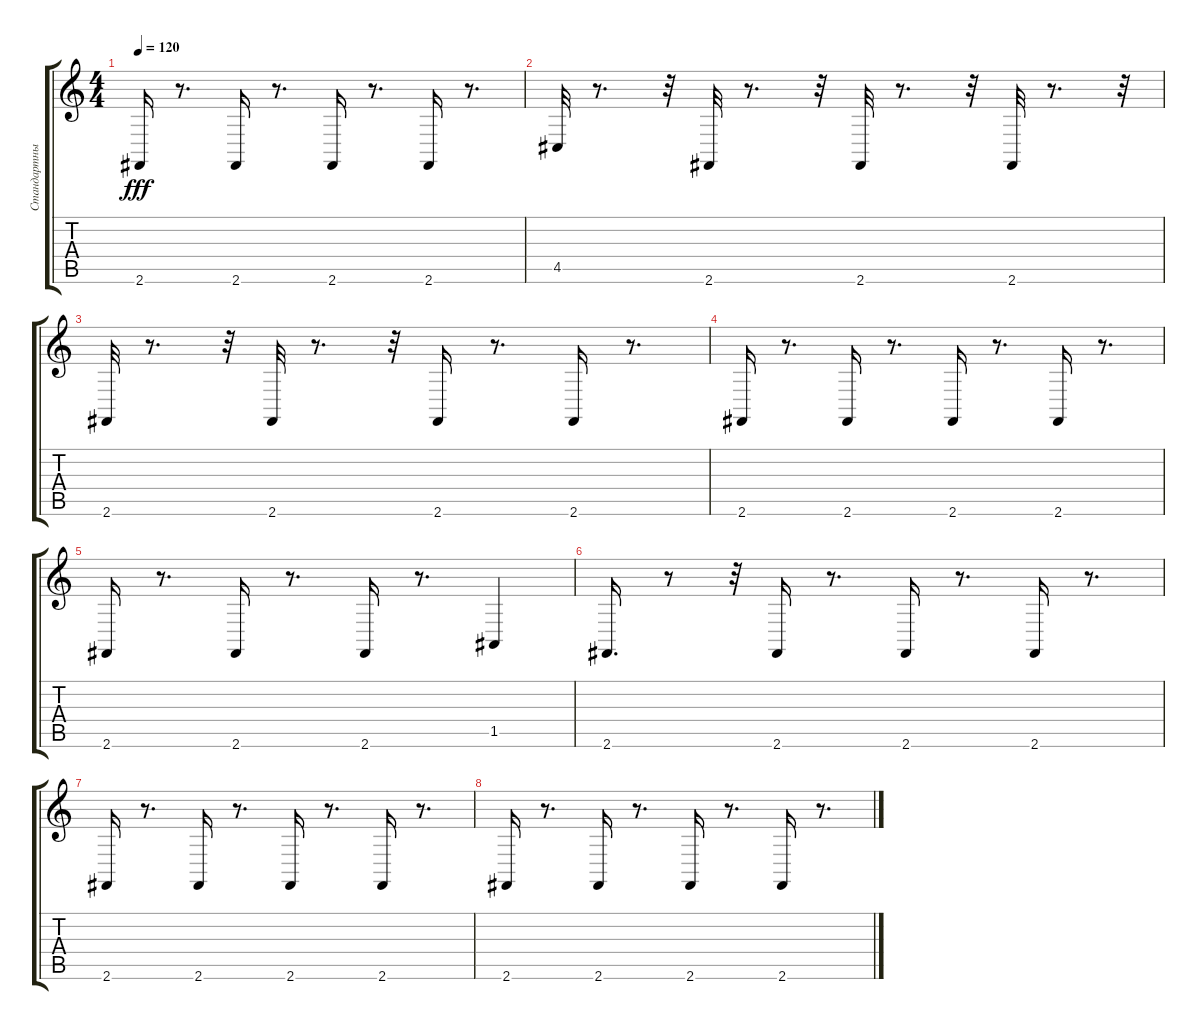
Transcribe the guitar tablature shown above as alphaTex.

\track ("Стандартный Набор" "Стандартны") {instrument synthdrum}
\staff {score tabs}
\tuning (E4 B3 G3 D3 A2 E2) {hide}
\ts (4 4)
\tempo 120
\clef g2
\ks c
2.6.16{dy fff} r.8{d} 2.6.16 r.8{d} 2.6.16 r.8{d} 2.6.16 r.8{d} |
4.5.32 r.8{d} r.32 2.6.32 r.8{d} r.32 2.6.32 r.8{d} r.32 2.6.32 r.8{d} r.32 |
2.6.32 r.8{d} r.32 2.6.32 r.8{d} r.32 2.6.16 r.8{d} 2.6.16 r.8{d} |
2.6.16 r.8{d} 2.6.16 r.8{d} 2.6.16 r.8{d} 2.6.16 r.8{d} |
2.6.16 r.8{d} 2.6.16 r.8{d} 2.6.16 r.8{d} 1.5.4 |
2.6.16{d} r.8 r.32 2.6.16 r.8{d} 2.6.16 r.8{d} 2.6.16 r.8{d} |
2.6.16 r.8{d} 2.6.16 r.8{d} 2.6.16 r.8{d} 2.6.16 r.8{d} |
2.6.16 r.8{d} 2.6.16 r.8{d} 2.6.16 r.8{d} 2.6.16 r.8{d}
